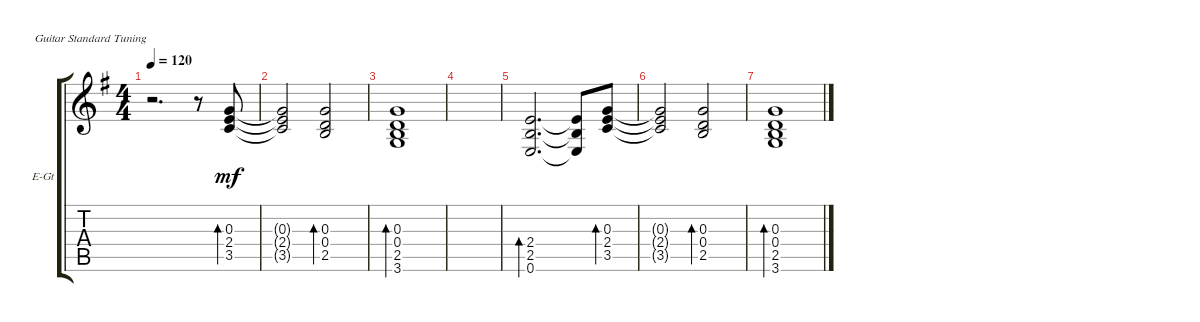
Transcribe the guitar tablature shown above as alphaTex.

\defaultSystemsLayout 4
\bracketExtendMode groupsimilarinstruments
\firstSystemTrackNameOrientation horizontal
\otherSystemsTrackNameOrientation horizontal
\track ("Electric Guitar" "E-Gt") {instrument distortionguitar}
\staff {score tabs}
\tuning (E4 B3 G3 D3 A2 E2)
\ts (4 4)
\tempo 120
\clef g2
\ks eminor
r.2{d dy mf} r.8 (3.5 2.4 0.3).8{bd 240} |
(3.5{t} 2.4{t} 0.3{t}).2 (2.5 0.4 0.3).2{bd 147} |
(3.6 2.5 0.4 0.3).1{bd 101} |
|
(0.6 2.5 2.4).2{d bd 110} (0.6{t} 2.5{t} 2.4{t}).8 (3.5 2.4 0.3).8{bd 240} |
(3.5{t} 2.4{t} 0.3{t}).2 (2.5 0.4 0.3).2{bd 104} |
(3.6 2.5 0.4 0.3).1{bd 101}
